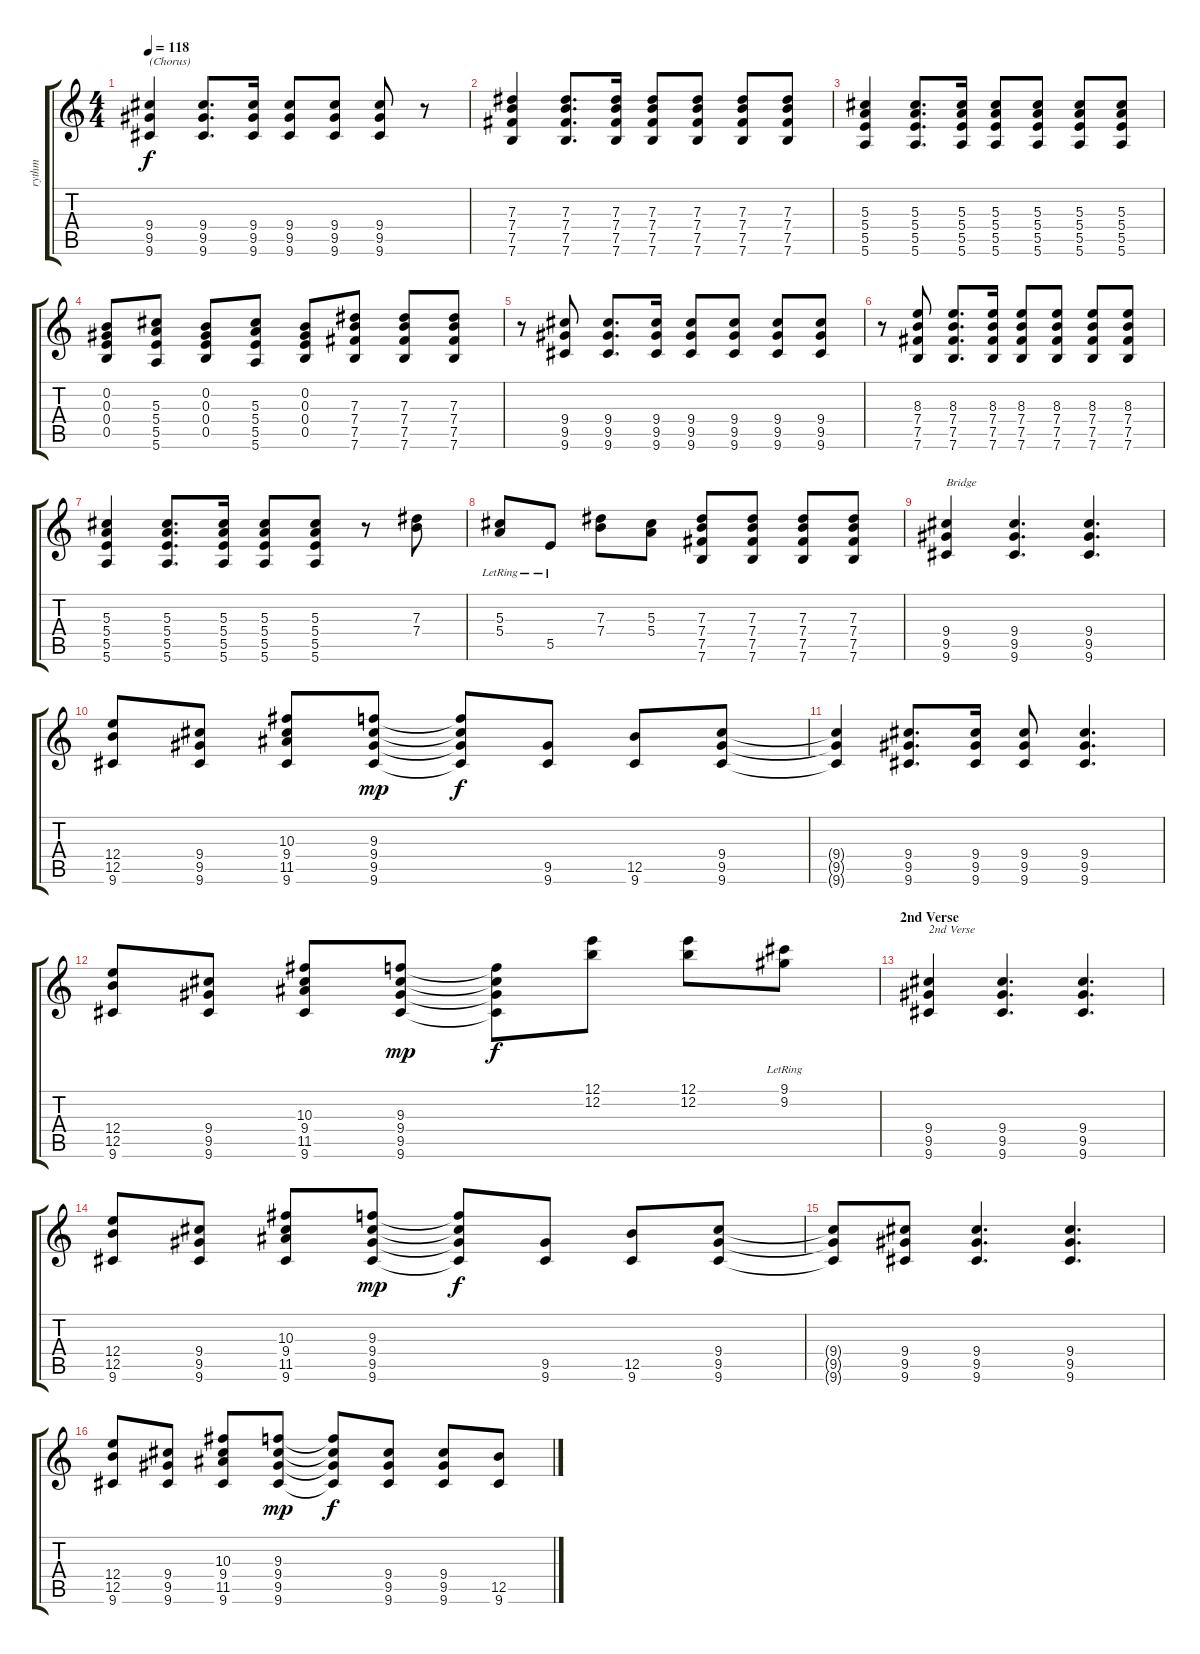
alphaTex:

\track ("rythm" "rythm") {instrument electricguitarclean}
\staff {score tabs}
\tuning (E4 B3 Ab3 E3 B2 E2) {hide}
\ts (4 4)
\tempo 118
\clef g2
\ks c
(9.4 9.5 9.6).4{txt "(Chorus)" dy f} (9.4 9.5 9.6).8{d} (9.4 9.5 9.6).16 (9.4 9.5 9.6).8 (9.4 9.5 9.6).8 (9.4 9.5 9.6).8 r.8 |
(7.3 7.4 7.5 7.6).4 (7.3 7.4 7.5 7.6).8{d} (7.3 7.4 7.5 7.6).16 (7.3 7.4 7.5 7.6).8 (7.3 7.4 7.5 7.6).8 (7.3 7.4 7.5 7.6).8 (7.3 7.4 7.5 7.6).8 |
(5.3 5.4 5.5 5.6).4 (5.3 5.4 5.5 5.6).8{d} (5.3 5.4 5.5 5.6).16 (5.3 5.4 5.5 5.6).8 (5.3 5.4 5.5 5.6).8 (5.3 5.4 5.5 5.6).8 (5.3 5.4 5.5 5.6).8 |
(0.2 0.3 0.4 0.5).8 (5.3 5.4 5.5 5.6).8 (0.2 0.3 0.4 0.5).8 (5.3 5.4 5.5 5.6).8 (0.2 0.3 0.4 0.5).8 (7.3 7.4 7.5 7.6).8 (7.3 7.4 7.5 7.6).8 (7.3 7.4 7.5 7.6).8 |
r.8 (9.4 9.5 9.6).8 (9.4 9.5 9.6).8{d} (9.4 9.5 9.6).16 (9.4 9.5 9.6).8 (9.4 9.5 9.6).8 (9.4 9.5 9.6).8 (9.4 9.5 9.6).8 |
r.8 (8.3 7.4 7.5 7.6).8 (8.3 7.4 7.5 7.6).8{d} (8.3 7.4 7.5 7.6).16 (8.3 7.4 7.5 7.6).8 (8.3 7.4 7.5 7.6).8 (8.3 7.4 7.5 7.6).8 (8.3 7.4 7.5 7.6).8 |
(5.3 5.4 5.5 5.6).4 (5.3 5.4 5.5 5.6).8{d} (5.3 5.4 5.5 5.6).16 (5.3 5.4 5.5 5.6).8 (5.3 5.4 5.5 5.6).8 r.8 (7.3 7.4).8 |
(5.3{lr} 5.4{lr}).8 5.5{lr}.8 (7.3 7.4).8 (5.3 5.4).8 (7.3 7.4 7.5 7.6).8 (7.3 7.4 7.5 7.6).8 (7.3 7.4 7.5 7.6).8 (7.3 7.4 7.5 7.6).8 |
(9.4 9.5 9.6).4{txt "Bridge"} (9.4 9.5 9.6).4{d} (9.4 9.5 9.6).4{d} |
(12.4 12.5 9.6).8 (9.4 9.5 9.6).8 (10.3 9.4 11.5 9.6).8 (9.3 9.4 9.5 9.6).8{dy mp} (9.3{t} 9.4{t} 9.5{t} 9.6{t}).8{dy f} (9.5 9.6).8 (12.5 9.6).8 (9.4 9.5 9.6).8 |
(9.4{t} 9.5{t} 9.6{t}).4 (9.4 9.5 9.6).8{d} (9.4 9.5 9.6).16 (9.4 9.5 9.6).8 (9.4 9.5 9.6).4{d} |
(12.4 12.5 9.6).8 (9.4 9.5 9.6).8 (10.3 9.4 11.5 9.6).8 (9.3 9.4 9.5 9.6).8{dy mp} (9.3{t} 9.4{t} 9.5{t} 9.6{t}).8{dy f} (12.1 12.2).8 (12.1 12.2).8 (9.1{lr} 9.2{lr}).8 |
\section ("" "2nd Verse")
(9.4 9.5 9.6).4{txt "2nd Verse"} (9.4 9.5 9.6).4{d} (9.4 9.5 9.6).4{d} |
(12.4 12.5 9.6).8 (9.4 9.5 9.6).8 (10.3 9.4 11.5 9.6).8 (9.3 9.4 9.5 9.6).8{dy mp} (9.3{t} 9.4{t} 9.5{t} 9.6{t}).8{dy f} (9.5 9.6).8 (12.5 9.6).8 (9.4 9.5 9.6).8 |
(9.4{t} 9.5{t} 9.6{t}).8 (9.4 9.5 9.6).8 (9.4 9.5 9.6).4{d} (9.4 9.5 9.6).4{d} |
(12.4 12.5 9.6).8 (9.4 9.5 9.6).8 (10.3 9.4 11.5 9.6).8 (9.3 9.4 9.5 9.6).8{dy mp} (9.3{t} 9.4{t} 9.5{t} 9.6{t}).8{dy f} (9.4 9.5 9.6).8 (9.4 9.5 9.6).8 (12.5 9.6).8
